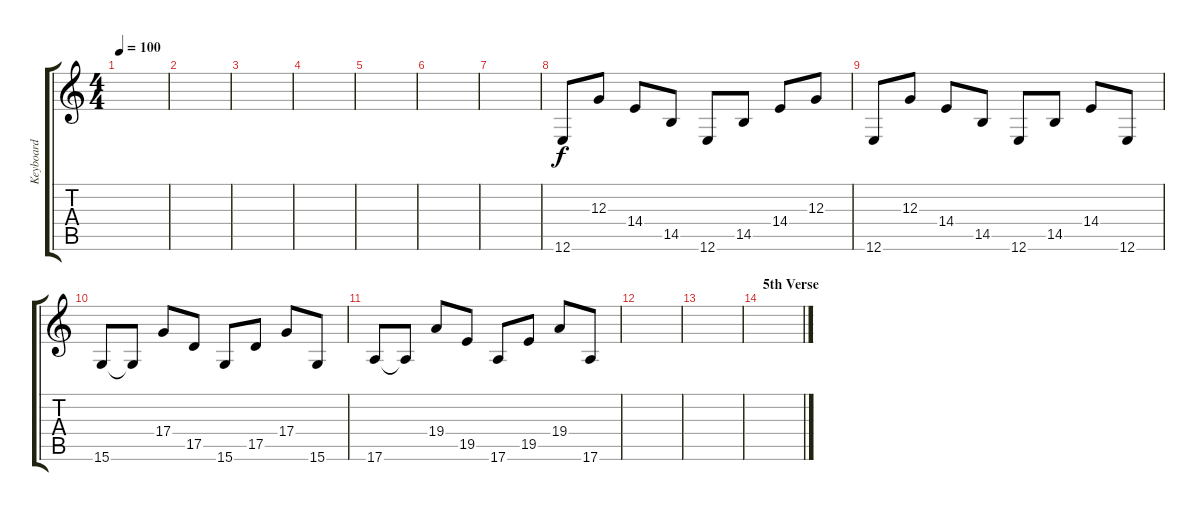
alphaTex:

\track ("Keyboard" "Keyboard") {instrument brightacousticpiano}
\staff {score tabs}
\tuning (E4 B3 G3 D3 A2 E2) {hide}
\ts (4 4)
\tempo 100
\clef g2
\ks c
|
|
|
|
|
|
|
\section ("" "")
12.6.8 12.3.8 14.4.8 14.5.8 12.6.8 14.5.8 14.4.8 12.3.8 |
12.6.8 12.3.8 14.4.8 14.5.8 12.6.8 14.5.8 14.4.8 12.6.8 |
15.6.8 15.6{t}.8 17.4.8 17.5.8 15.6.8 17.5.8 17.4.8 15.6.8 |
17.6.8 17.6{t}.8 19.4.8 19.5.8 17.6.8 19.5.8 19.4.8 17.6.8 |
|
|
\section ("" "5th Verse")
